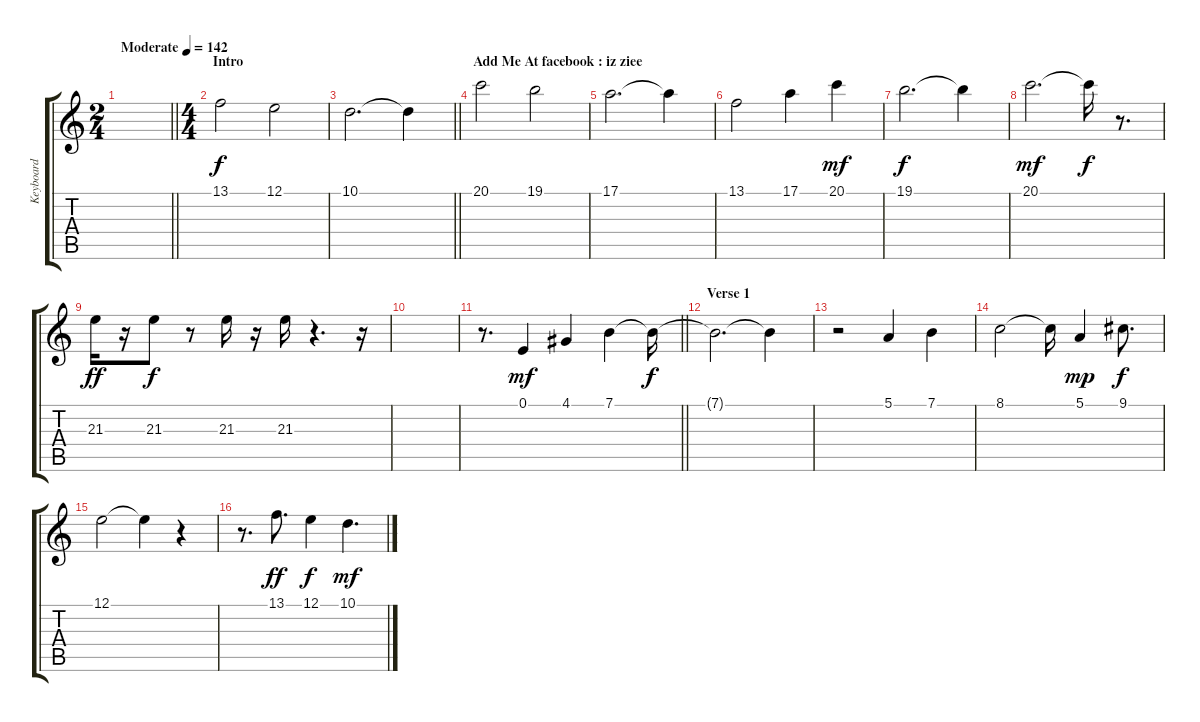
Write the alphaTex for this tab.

\track ("Keyboard" "Keyboard") {instrument stringensemble2}
\staff {score tabs}
\tuning (E4 B3 G3 D3 A2 E2) {hide}
\ts (2 4)
\tempo (142 "Moderate")
\clef g2
\barLineRight lightlight
\ks c
|
\ts (4 4)
\section ("" "Intro")
13.1.2 12.1.2 |
\barLineRight lightlight
10.1.2{d} 10.1{t}.4 |
\section ("" "Add Me At facebook : iz ziee")
20.1.2 19.1.2 |
17.1.2{d} 17.1{t}.4 |
13.1.2 17.1.4 20.1.4{dy mf} |
19.1.2{d dy f} 19.1{t}.4 |
20.1.2{d dy mf} 20.1{t}.16{dy f} r.8{d} |
21.3.16{dy ff} r.16 21.3.8{dy f} r.8 21.3.16 r.16 21.3.16 r.4{d} r.16 |
|
\barLineRight lightlight
r.8{d} 0.1.4{dy mf} 4.1.4 7.1.4 7.1{t}.16{dy f} |
\section ("" "Verse 1")
7.1{t}.2{d} 7.1{t}.4 |
r.2 5.1.4 7.1.4 |
8.1.2 8.1{t}.16 5.1.4{dy mp} 9.1.8{d dy f} |
12.1.2 12.1{t}.4 r.4 |
r.8{d} 13.1.8{d dy ff} 12.1.4{dy f} 10.1.4{d dy mf}
